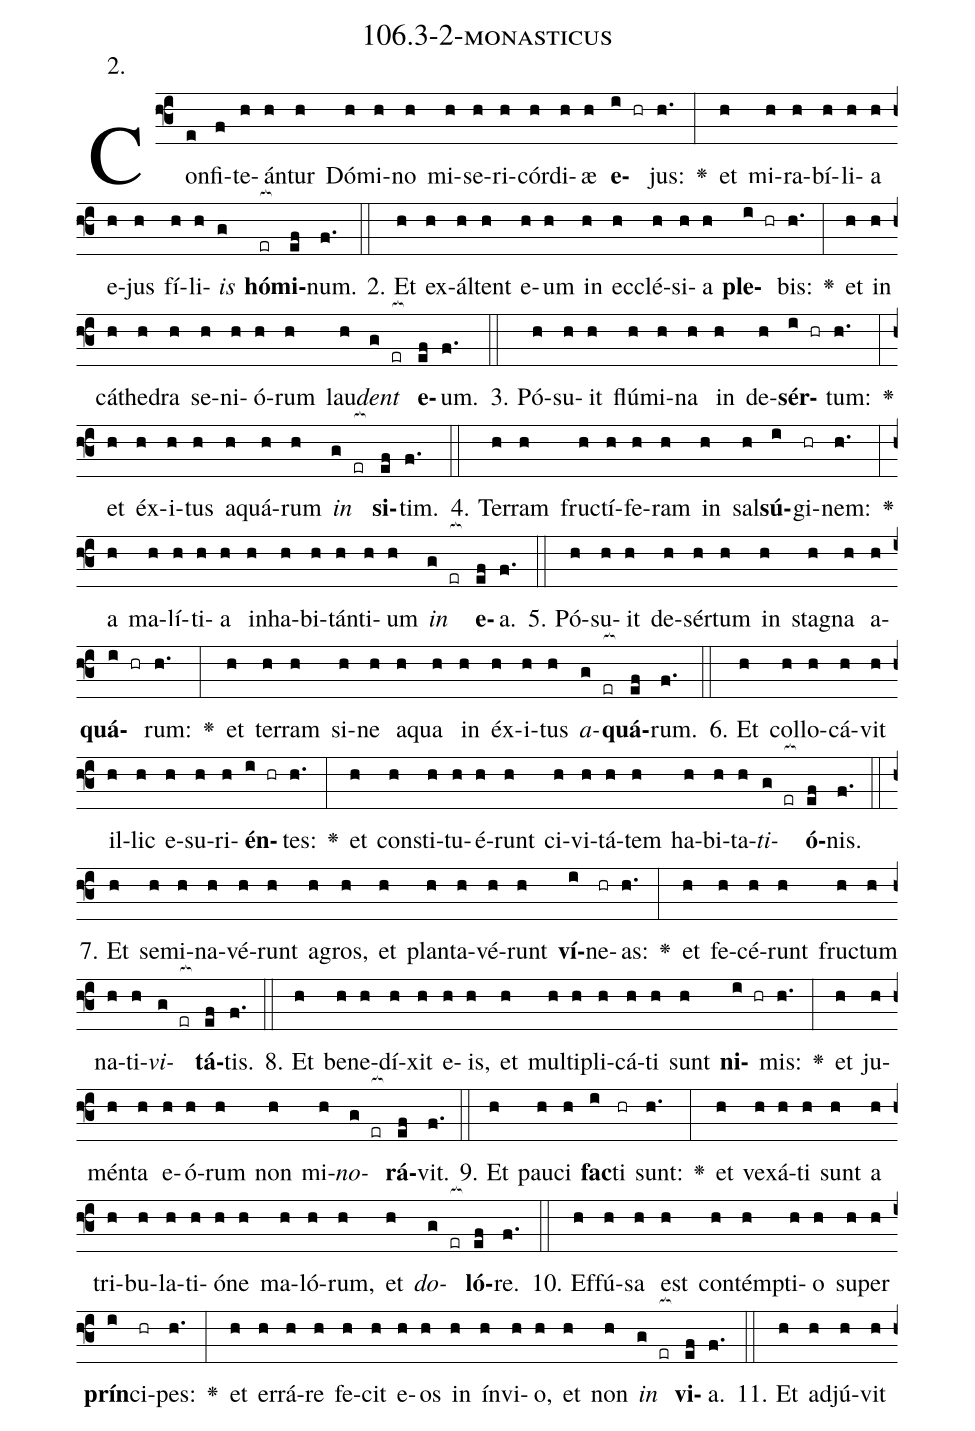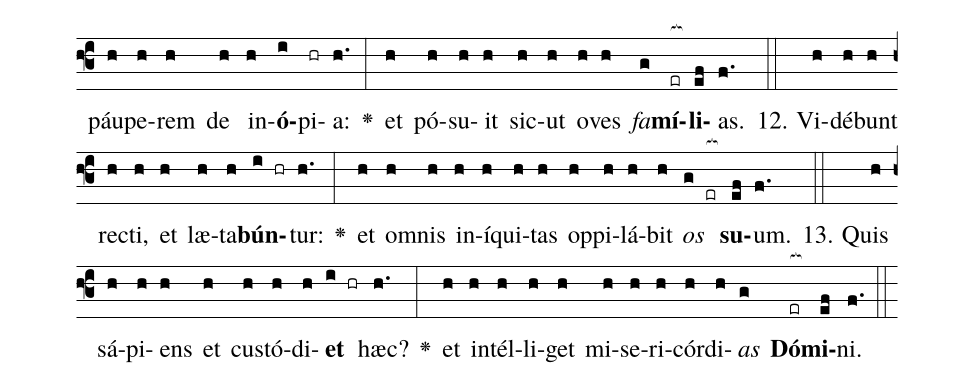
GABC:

name: 106.3-2-monasticus;
annotation: 2.;
%%
(f3)Con(e)fi(f)te(h)án(h)tur(h) Dó(h)mi(h)no(h) mi(h)se(h)ri(h)cór(h)di(h)æ(h) <b>e</b>(i hr)jus:(h.) <v>\greheightstar</v>(:) et(h) mi(h)ra(h)bí(h)li(h)a(h) e(h)jus(h) fí(h)li(h)<i>is</i>(g) <b>hó</b>(er[ocb:1{])<b>mi</b>(ef[ocb:0}])num.(f.) (::)
2. Et(h) ex(h)ál(h)tent(h) e(h)um(h) in(h) ec(h)clé(h)si(h)a(h) <b>ple</b>(i hr)bis:(h.) <v>\greheightstar</v>(:) et(h) in(h) cá(h)the(h)dra(h) se(h)ni(h)ó(h)rum(h) lau(h)<i>dent</i>(g er[ocb:1{]) <b>e</b>(ef[ocb:0}])um.(f.) (::)
3. Pó(h)su(h)it(h) flú(h)mi(h)na(h) in(h) de(h)<b>sér</b>(i hr)tum:(h.) <v>\greheightstar</v>(:) et(h) éx(h)i(h)tus(h) a(h)quá(h)rum(h) <i>in</i>(g er[ocb:1{]) <b>si</b>(ef[ocb:0}])tim.(f.) (::)
4. Ter(h)ram(h) fruc(h)tí(h)fe(h)ram(h) in(h) sal(h)<b>sú</b>(i)gi(hr)nem:(h.) <v>\greheightstar</v>(:) a(h) ma(h)lí(h)ti(h)a(h) in(h)ha(h)bi(h)tán(h)ti(h)um(h) <i>in</i>(g er[ocb:1{]) <b>e</b>(ef[ocb:0}])a.(f.) (::)
5. Pó(h)su(h)it(h) de(h)sér(h)tum(h) in(h) sta(h)gna(h) a(h)<b>quá</b>(i hr)rum:(h.) <v>\greheightstar</v>(:) et(h) ter(h)ram(h) si(h)ne(h) a(h)qua(h) in(h) éx(h)i(h)tus(h) <i>a</i>(g er[ocb:1{])<b>quá</b>(ef[ocb:0}])rum.(f.) (::)
6. Et(h) col(h)lo(h)cá(h)vit(h) il(h)lic(h) e(h)su(h)ri(h)<b>én</b>(i hr)tes:(h.) <v>\greheightstar</v>(:) et(h) con(h)sti(h)tu(h)é(h)runt(h) ci(h)vi(h)tá(h)tem(h) ha(h)bi(h)ta(h)<i>ti</i>(g er[ocb:1{])<b>ó</b>(ef[ocb:0}])nis.(f.) (::)
7. Et(h) se(h)mi(h)na(h)vé(h)runt(h) a(h)gros,(h) et(h) plan(h)ta(h)vé(h)runt(h) <b>ví</b>(i)ne(hr)as:(h.) <v>\greheightstar</v>(:) et(h) fe(h)cé(h)runt(h) fruc(h)tum(h) na(h)ti(h)<i>vi</i>(g er[ocb:1{])<b>tá</b>(ef[ocb:0}])tis.(f.) (::)
8. Et(h) be(h)ne(h)dí(h)xit(h) e(h)is,(h) et(h) mul(h)ti(h)pli(h)cá(h)ti(h) sunt(h) <b>ni</b>(i hr)mis:(h.) <v>\greheightstar</v>(:) et(h) ju(h)mén(h)ta(h) e(h)ó(h)rum(h) non(h) mi(h)<i>no</i>(g er[ocb:1{])<b>rá</b>(ef[ocb:0}])vit.(f.) (::)
9. Et(h) pau(h)ci(h) <b>fac</b>(i)ti(hr) sunt:(h.) <v>\greheightstar</v>(:) et(h) ve(h)xá(h)ti(h) sunt(h) a(h) tri(h)bu(h)la(h)ti(h)ó(h)ne(h) ma(h)ló(h)rum,(h) et(h) <i>do</i>(g er[ocb:1{])<b>ló</b>(ef[ocb:0}])re.(f.) (::)
10. Ef(h)fú(h)sa(h) est(h) con(h)témp(h)ti(h)o(h) su(h)per(h) <b>prín</b>(i)ci(hr)pes:(h.) <v>\greheightstar</v>(:) et(h) er(h)rá(h)re(h) fe(h)cit(h) e(h)os(h) in(h) ín(h)vi(h)o,(h) et(h) non(h) <i>in</i>(g er[ocb:1{]) <b>vi</b>(ef[ocb:0}])a.(f.) (::)
11. Et(h) ad(h)jú(h)vit(h) páu(h)pe(h)rem(h) de(h) in(h)<b>ó</b>(i)pi(hr)a:(h.) <v>\greheightstar</v>(:) et(h) pó(h)su(h)it(h) sic(h)ut(h) o(h)ves(h) <i>fa</i>(g)<b>mí</b>(er[ocb:1{])<b>li</b>(ef[ocb:0}])as.(f.) (::)
12. Vi(h)dé(h)bunt(h) rec(h)ti,(h) et(h) læ(h)ta(h)<b>bún</b>(i hr)tur:(h.) <v>\greheightstar</v>(:) et(h) om(h)nis(h) in(h)í(h)qui(h)tas(h) op(h)pi(h)lá(h)bit(h) <i>os</i>(g er[ocb:1{]) <b>su</b>(ef[ocb:0}])um.(f.) (::)
13. Quis(h) sá(h)pi(h)ens(h) et(h) cus(h)tó(h)di(h)<b>et</b>(i hr) hæc?(h.) <v>\greheightstar</v>(:) et(h) in(h)tél(h)li(h)get(h) mi(h)se(h)ri(h)cór(h)di(h)<i>as</i>(g) <b>Dó</b>(er[ocb:1{])<b>mi</b>(ef[ocb:0}])ni.(f.) (::)
